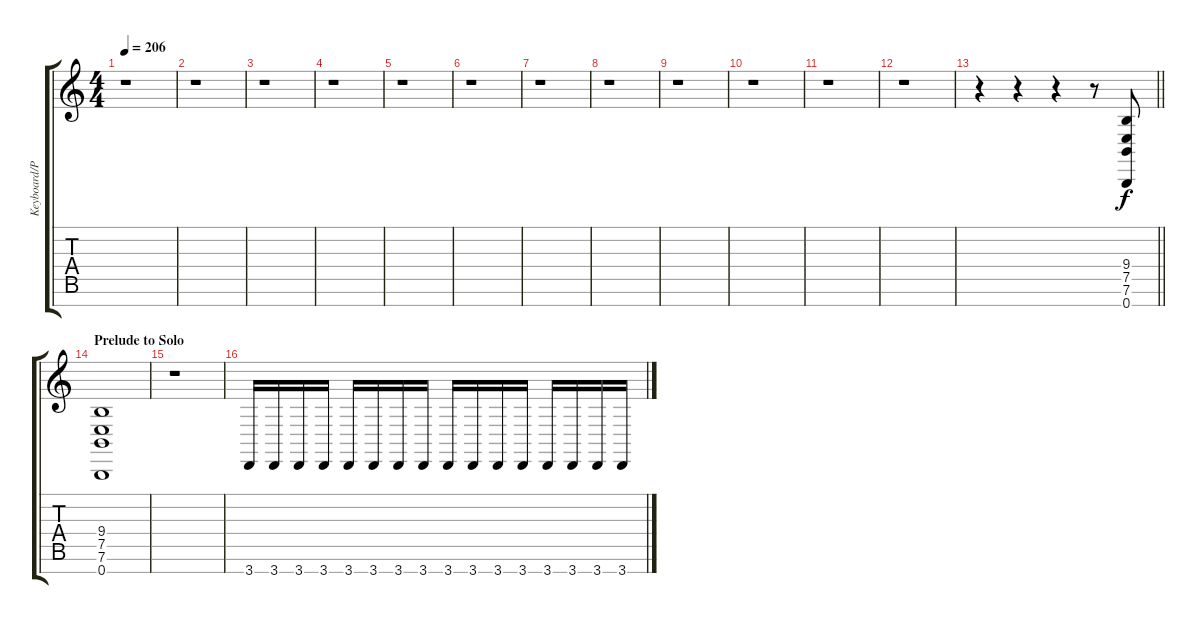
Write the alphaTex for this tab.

\track ("Keyboard/Piano" "Keyboard/P") {instrument acousticgrandpiano}
\staff {score tabs}
\tuning (E4 B3 G3 D3 A2 E2 B1) {hide}
\ts (4 4)
\tempo 206
\clef g2
\ks c
r.1{dy mf} |
r.1 |
r.1 |
r.1 |
r.1 |
r.1 |
r.1 |
r.1 |
r.1 |
r.1 |
r.1 |
r.1 |
\barLineRight lightlight
r.4{volume 10 balance 8 instrument timpani} r.4 r.4 r.8 (9.4 7.5 7.6 0.7).8{dy f} |
\section ("" "Prelude to Solo")
(9.4 7.5 7.6 0.7).1 |
r.1{volume 5} |
3.7.16{volume 13} 3.7.16 3.7.16 3.7.16 3.7.16 3.7.16 3.7.16 3.7.16 3.7.16 3.7.16 3.7.16 3.7.16 3.7.16 3.7.16 3.7.16 3.7.16
